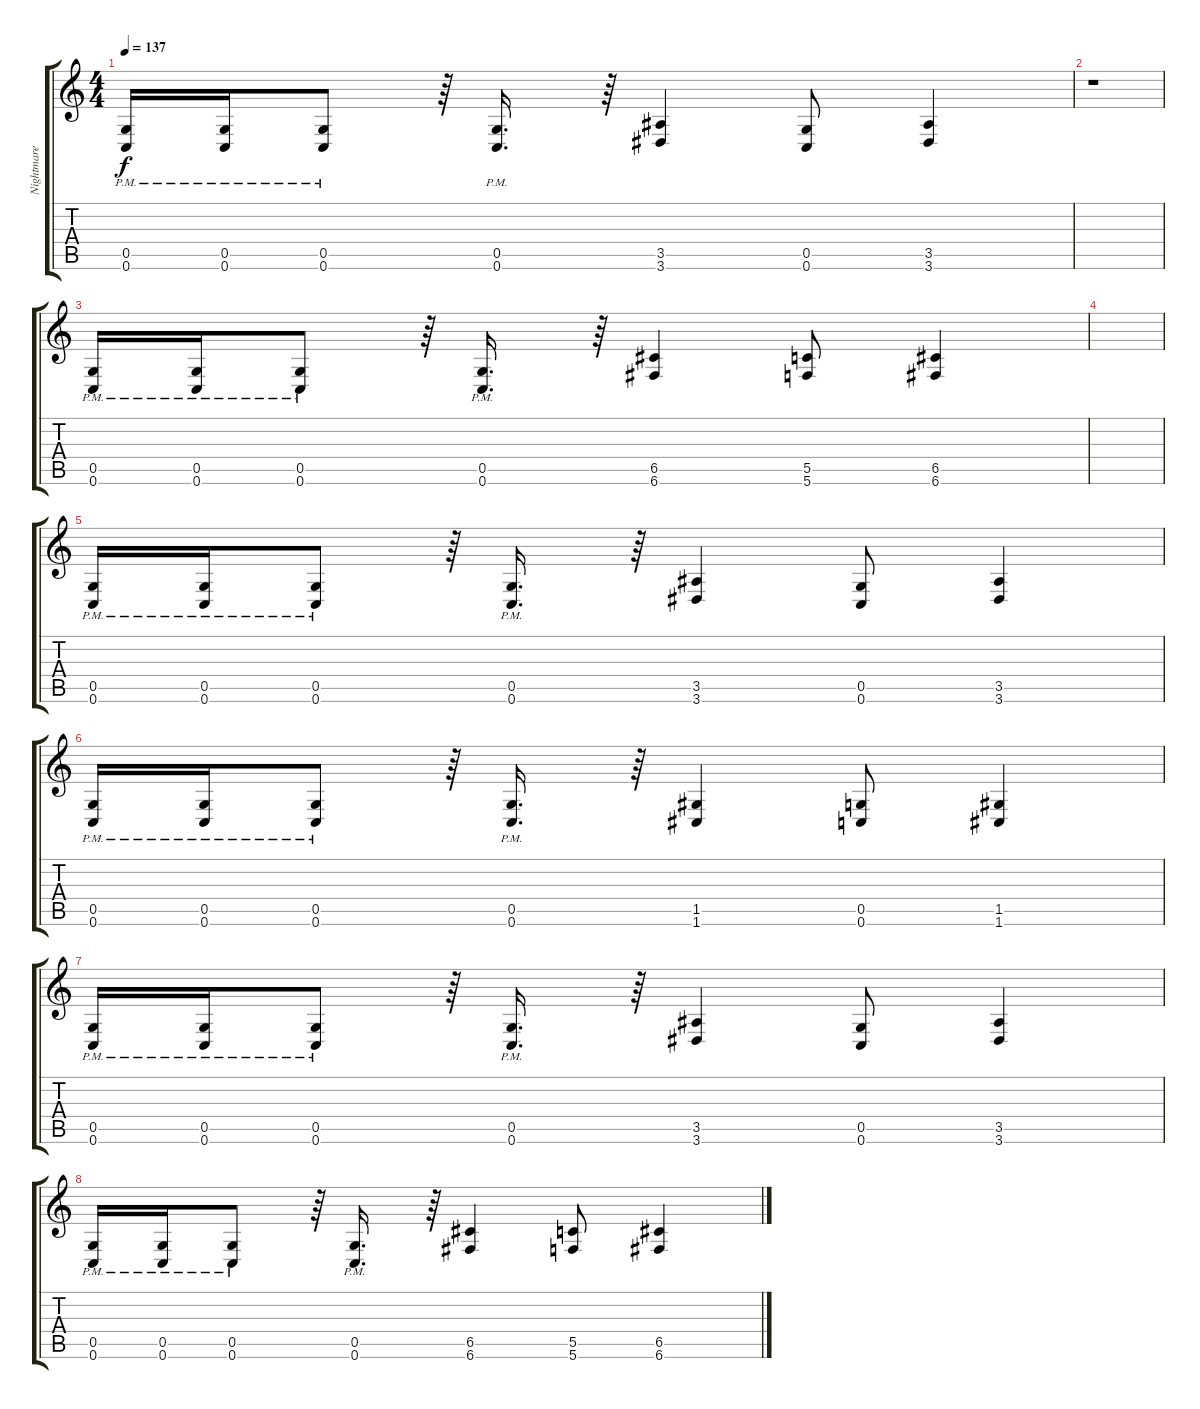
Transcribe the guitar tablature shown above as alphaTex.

\track ("Nightmare Industries Guitar" "Nightmare ") {instrument distortionguitar}
\staff {score tabs}
\tuning (D4 A3 F3 C3 G2 C2) {hide}
\ts (4 4)
\tempo 137
\clef g2
\ks c
(0.5{pm} 0.6{pm}).16{dy f} (0.5{pm} 0.6{pm}).16 (0.5{pm} 0.6{pm}).8 r.64 (0.5{pm} 0.6{pm}).16{d} r.64 (3.5 3.6).4 (0.5 0.6).8 (3.5 3.6).4 |
r.1 |
(0.5{pm} 0.6{pm}).16 (0.5{pm} 0.6{pm}).16 (0.5{pm} 0.6{pm}).8 r.64 (0.5{pm} 0.6{pm}).16{d} r.64 (6.5 6.6).4 (5.5 5.6).8 (6.5 6.6).4 |
|
(0.5{pm} 0.6{pm}).16 (0.5{pm} 0.6{pm}).16 (0.5{pm} 0.6{pm}).8 r.64 (0.5{pm} 0.6{pm}).16{d} r.64 (3.5 3.6).4 (0.5 0.6).8 (3.5 3.6).4 |
(0.5{pm} 0.6{pm}).16 (0.5{pm} 0.6{pm}).16 (0.5{pm} 0.6{pm}).8 r.64 (0.5{pm} 0.6{pm}).16{d} r.64 (1.5 1.6).4 (0.5 0.6).8 (1.5 1.6).4 |
(0.5{pm} 0.6{pm}).16 (0.5{pm} 0.6{pm}).16 (0.5{pm} 0.6{pm}).8 r.64 (0.5{pm} 0.6{pm}).16{d} r.64 (3.5 3.6).4 (0.5 0.6).8 (3.5 3.6).4 |
(0.5{pm} 0.6{pm}).16 (0.5{pm} 0.6{pm}).16 (0.5{pm} 0.6{pm}).8 r.64 (0.5{pm} 0.6{pm}).16{d} r.64 (6.5 6.6).4 (5.5 5.6).8 (6.5 6.6).4
